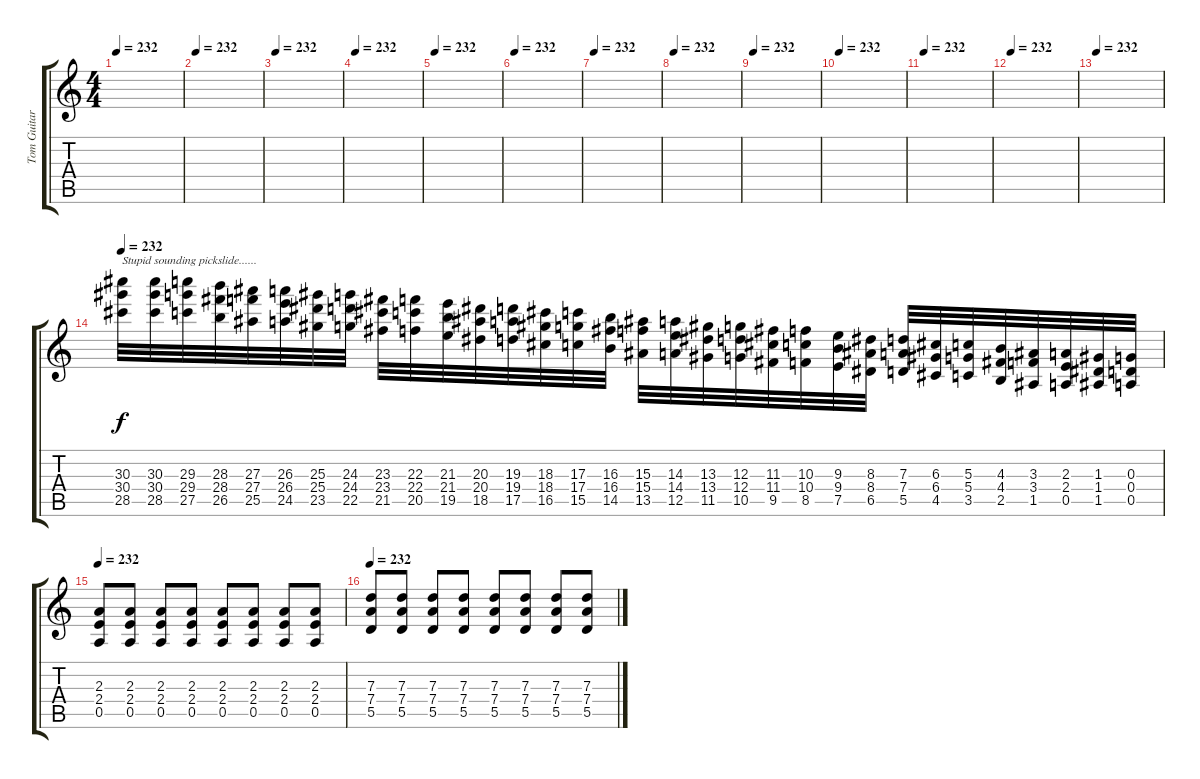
\track ("Tom Guitar 1" "Tom Guitar") {instrument distortionguitar}
\staff {score tabs}
\tuning (E4 B3 G3 D3 A2 E2) {hide}
\ts (4 4)
\tempo 232
\clef g2
\ks c
|
\tempo 232
|
\tempo 232
|
\tempo 232
|
\tempo 232
|
\tempo 232
|
\tempo 232
|
\tempo 232
|
\tempo 232
|
\tempo 232
|
\tempo 232
|
\tempo 232
|
\tempo 232
|
\tempo 232
(30.3 30.4 28.5).32{txt "Stupid sounding pickslide......" volume 14 balance 0} (30.3 30.4 28.5).32 (29.3 29.4 27.5).32 (28.3 28.4 26.5).32 (27.3 27.4 25.5).32 (26.3 26.4 24.5).32 (25.3 25.4 23.5).32 (24.3 24.4 22.5).32 (23.3 23.4 21.5).32 (22.3 22.4 20.5).32 (21.3 21.4 19.5).32 (20.3 20.4 18.5).32 (19.3 19.4 17.5).32 (18.3 18.4 16.5).32 (17.3 17.4 15.5).32 (16.3 16.4 14.5).32 (15.3 15.4 13.5).32 (14.3 14.4 12.5).32 (13.3 13.4 11.5).32 (12.3 12.4 10.5).32 (11.3 11.4 9.5).32 (10.3 10.4 8.5).32 (9.3 9.4 7.5).32 (8.3 8.4 6.5).32 (7.3 7.4 5.5).32 (6.3 6.4 4.5).32 (5.3 5.4 3.5).32 (4.3 4.4 2.5).32 (3.3 3.4 1.5).32 (2.3 2.4 0.5).32 (1.3 1.4 1.5).32 (0.3 0.4 0.5).32 |
\tempo 232
(2.3 2.4 0.5).8{balance 8} (2.3 2.4 0.5).8 (2.3 2.4 0.5).8 (2.3 2.4 0.5).8 (2.3 2.4 0.5).8 (2.3 2.4 0.5).8 (2.3 2.4 0.5).8 (2.3 2.4 0.5).8 |
\tempo 232
(7.3 7.4 5.5).8 (7.3 7.4 5.5).8 (7.3 7.4 5.5).8 (7.3 7.4 5.5).8 (7.3 7.4 5.5).8 (7.3 7.4 5.5).8 (7.3 7.4 5.5).8 (7.3 7.4 5.5).8
